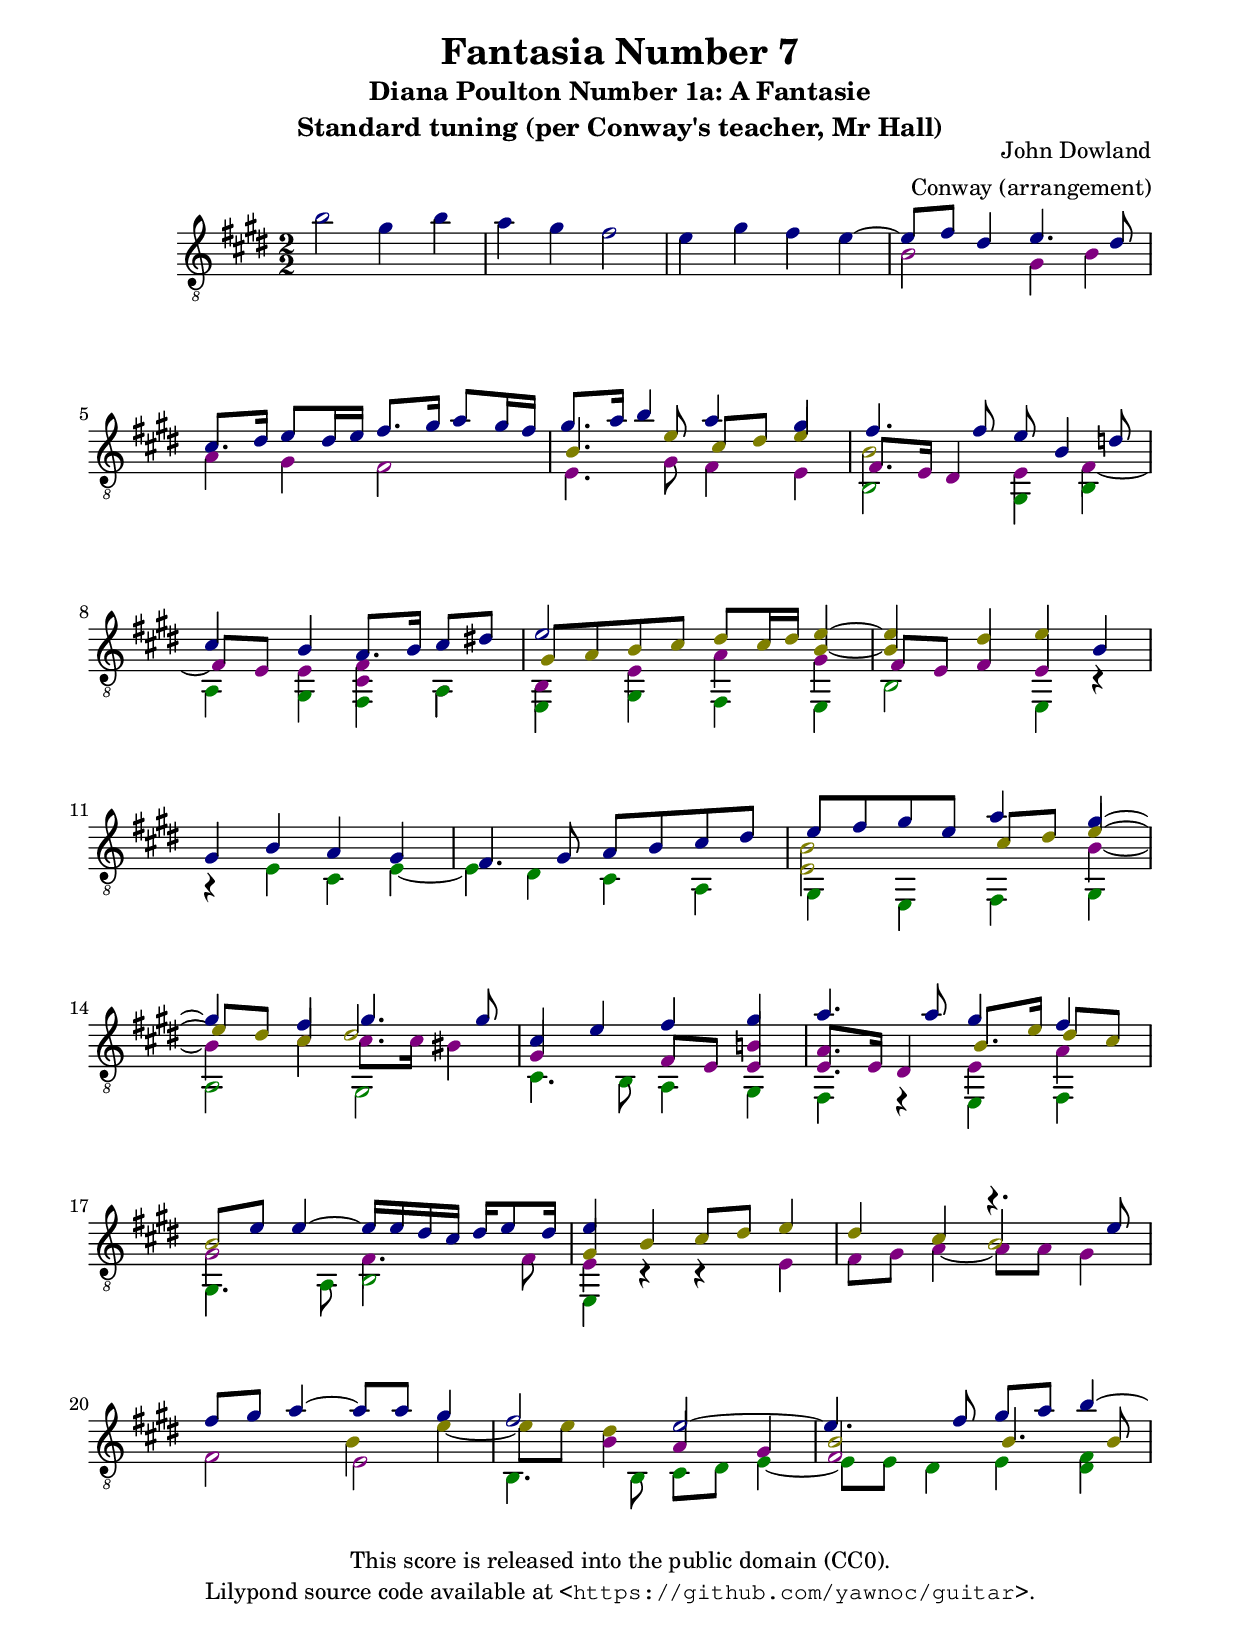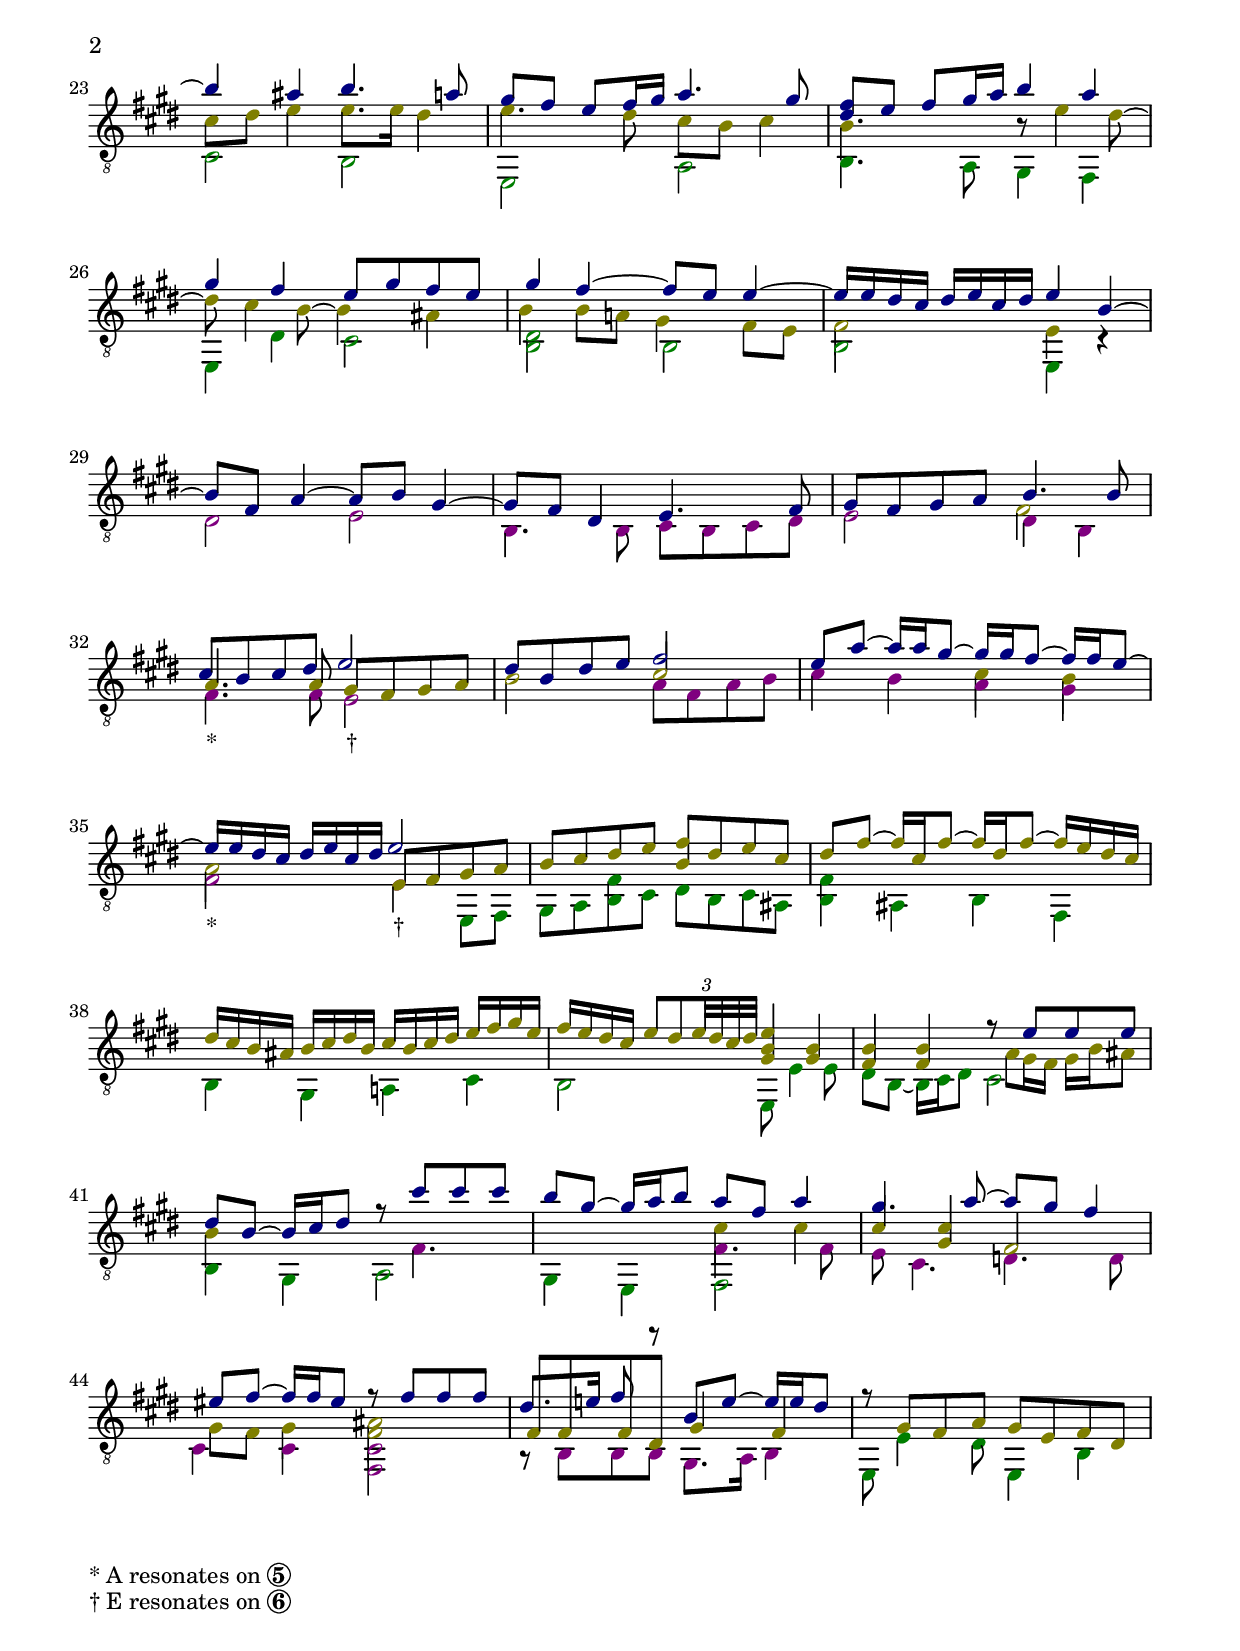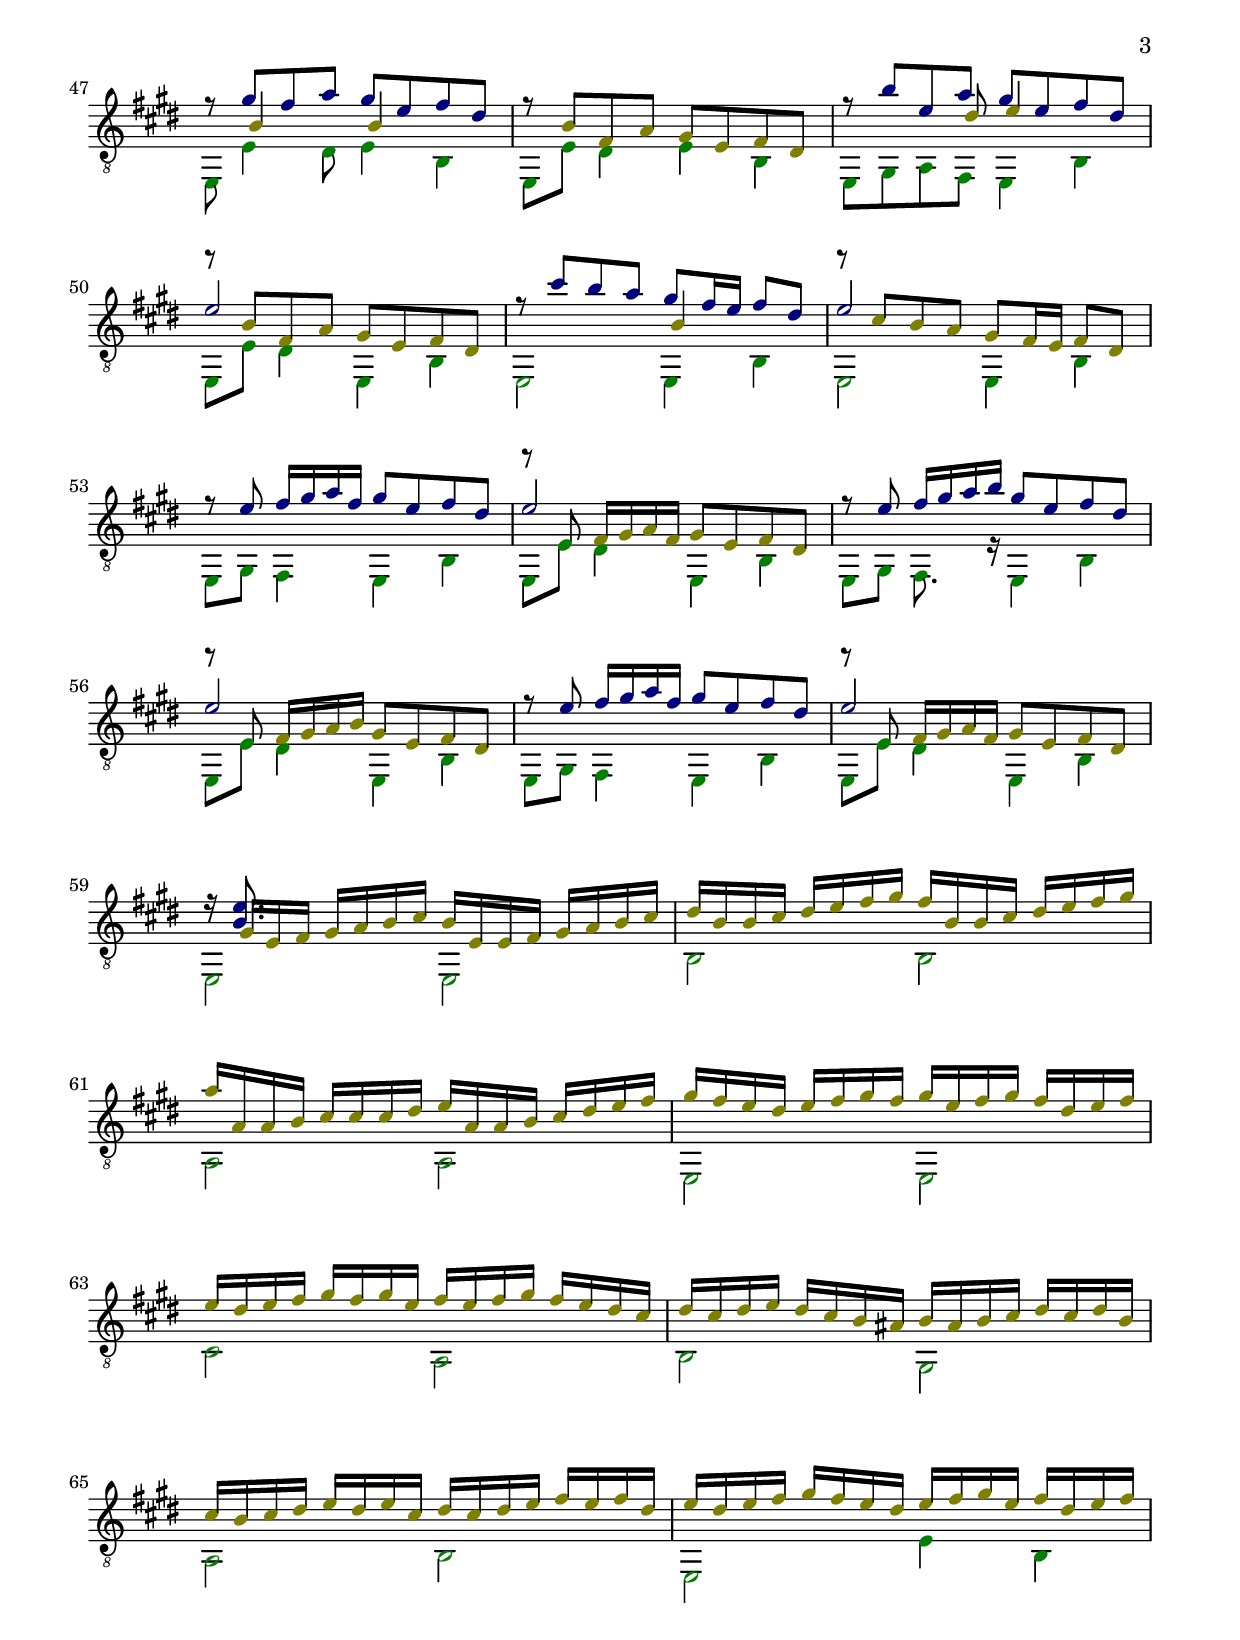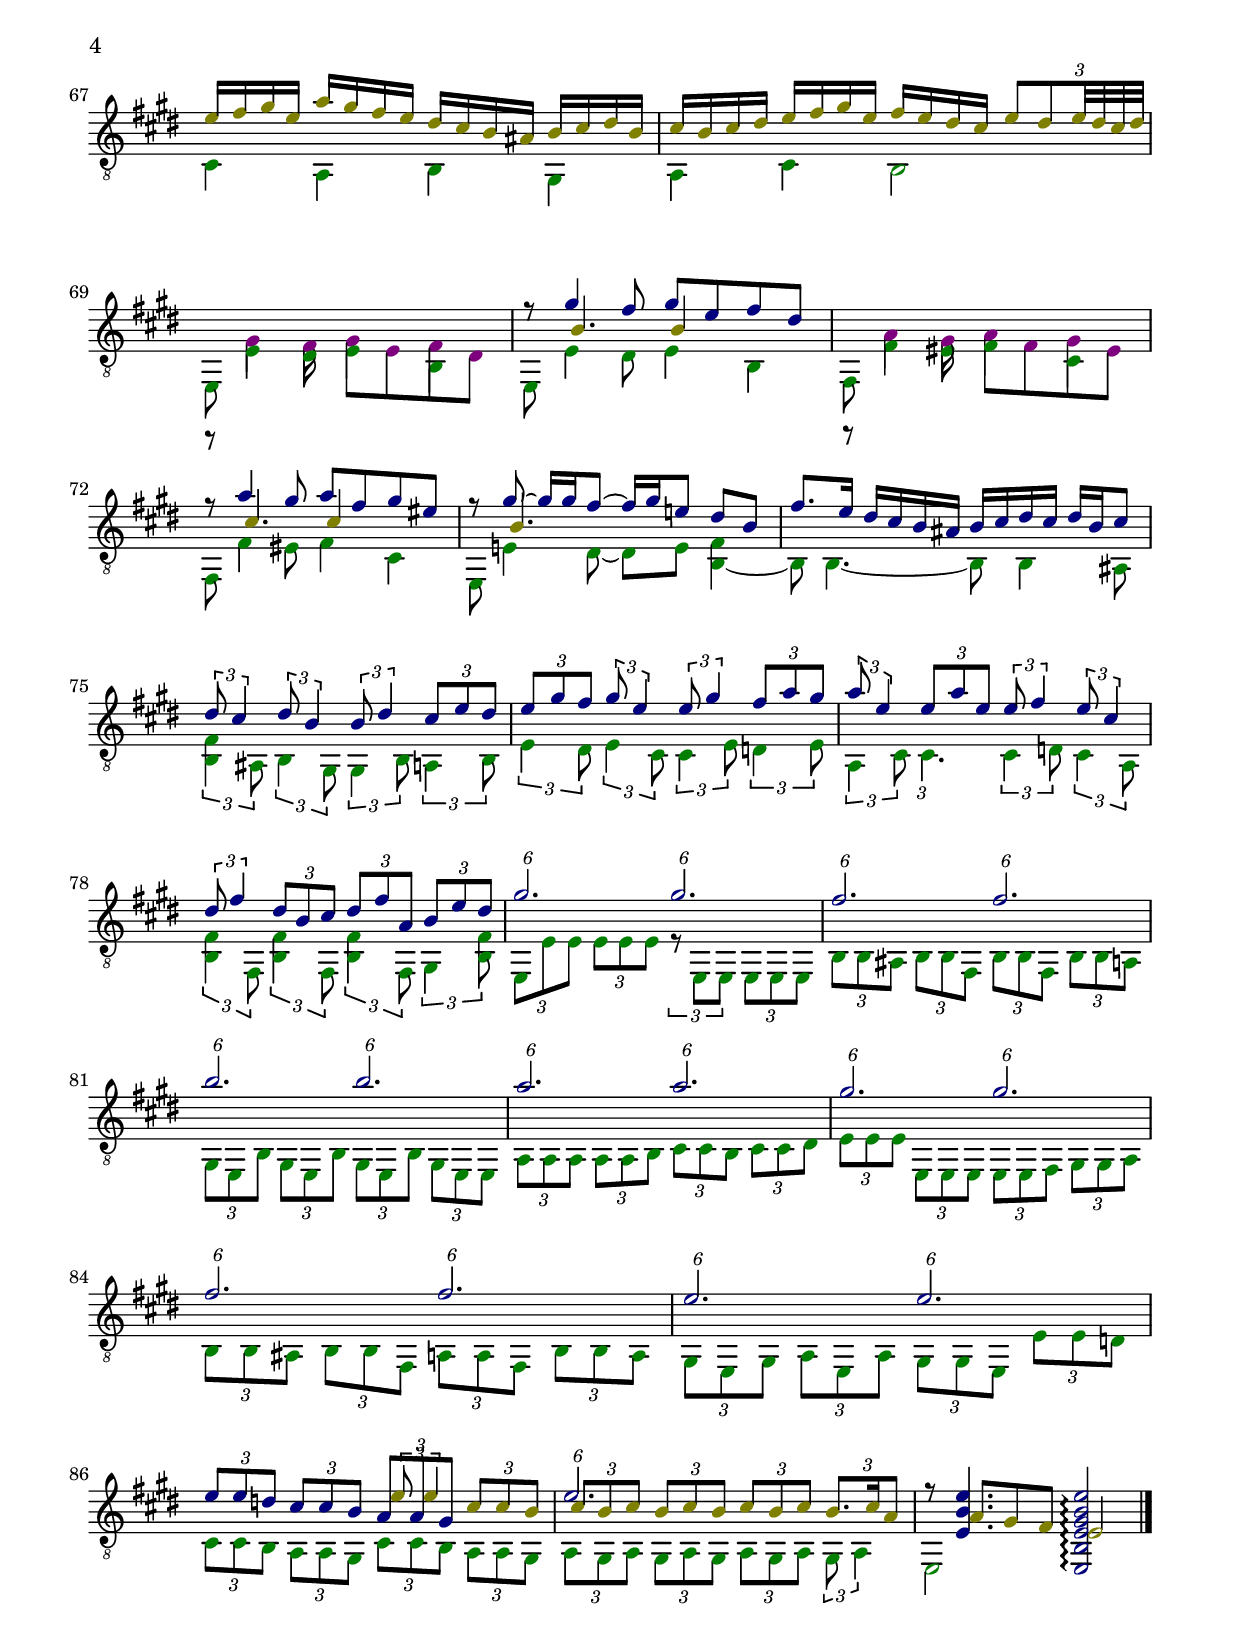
\version "2.18.2"


%%%%%%%%%%%%%%%%%%%%%%%%%%%%%%%%%%%%%%%%%%%%%%%%%%%%%%%%%%%%%%%%
% General
%%%%%%%%%%%%%%%%%%%%%%%%%%%%%%%%%%%%%%%%%%%%%%%%%%%%%%%%%%%%%%%%

\paper {
  top-margin = 1.5\cm
  left-margin = 1.5\cm
  right-margin = 1.5\cm
  bottom-margin = 1.5\cm
  ragged-last-bottom = ##f
  footnote-separator-markup = \markup { \vspace #1.5 }
}

globalSettings = {
  \accidentalStyle modern
  \compressFullBarRests
  \mergeDifferentlyHeadedOn
  \mergeDifferentlyDottedOn
  \numericTimeSignature
  \pointAndClickOff
  \override TextScript.extra-offset = #'(0 . 0.7)
  \override Score.FootnoteItem.annotation-line = ##f
}

origin-url = "https://github.com/yawnoc/guitar"

\header {
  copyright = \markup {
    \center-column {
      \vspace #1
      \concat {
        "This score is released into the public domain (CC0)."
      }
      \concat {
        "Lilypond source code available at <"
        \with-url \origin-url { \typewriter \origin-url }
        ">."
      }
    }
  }
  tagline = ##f
}

triplet = #(define-music-function
  (parser location music) (ly:music?)
  #{
    \tuplet 3/2 { $music }
  #}
)

tripletDuple = #(define-music-function
  (parser location music) (ly:music?)
  #{
    \tuplet 6/4 { $music }
  #}
)

overrideBeamedStemLengths = #(define-scheme-function
  (parser location lengths) (list?)
  #{
    \override Stem.details.beamed-lengths = $lengths
  #}
)
revertBeamedStemLengths = { \revert Stem.details.beamed-lengths }

overrideBeamVerticalPositions = #(define-scheme-function
  (parser location positions) (pair?)
  #{
    \override Beam.positions = $positions
  #}
)

%%%%%%%%%%%%%%%%%%%%%%%%%%%%%%%%%%%%%%%%%%%%%%%%%%%%%%%%%%%%%%%%
% Semantic bar lines
%%%%%%%%%%%%%%%%%%%%%%%%%%%%%%%%%%%%%%%%%%%%%%%%%%%%%%%%%%%%%%%%

barLineGoto = { \bar "||" }
barLineKeyChange = { \bar "||" }
barLineEnd = { \bar "|." }

%%%%%%%%%%%%%%%%%%%%%%%%%%%%%%%%%%%%%%%%%%%%%%%%%%%%%%%%%%%%%%%%
% Guitar notation
%%%%%%%%%%%%%%%%%%%%%%%%%%%%%%%%%%%%%%%%%%%%%%%%%%%%%%%%%%%%%%%%

stringNumbersAbove = { \set stringNumberOrientations = #'(up) }
stringNumbersBelow = { \set stringNumberOrientations = #'(down) }

fingeringAbove = { \set fingeringOrientations = #'(up) }
fingeringBelow = { \set fingeringOrientations = #'(down) }
fingeringAleft = { \set fingeringOrientations = #'(left) }
fingeringAright = { \set fingeringOrientations = #'(right) }

startGraceMusic = {
  <>(
  \override Fingering.font-size = -6
}
stopGraceMusic = {
  \revert Fingering.font-size
  <>)
}

overrideHorizontalShift = #(define-scheme-function
  (parser location distance) (number?)
  #{
    \override NoteColumn.force-hshift = $distance
  #}
)
revertHorizontalShift = { \revert NoteColumn.force-hshift }

barreSpan = #(define-music-function
  (parser location label offsetPair music)
  (string? (pair? (cons 0 0)) ly:music?)
  (let
    (
      (elements (extract-named-music music '(NoteEvent EventChord)))
    )
    (if
      (pair? elements)
      (let
        (
          (first-element (first elements))
          (last-element (last elements))
        )
        (set!
          (ly:music-property first-element 'articulations)
          (cons
            (make-music 'TextSpanEvent 'span-direction -1)
            (ly:music-property first-element 'articulations)
          )
        )
        (set!
          (ly:music-property last-element 'articulations)
          (cons
            (make-music 'TextSpanEvent 'span-direction 1)
            (ly:music-property last-element 'articulations)
          )
        )
      )
    )
  )
  #{
    \once \override TextSpanner.font-shape = #'upright
    \once \override TextSpanner.style = #'line
    \once \override TextSpanner.extra-offset = #offsetPair
    \once \override TextSpanner.bound-details = #`(
      (left
        (text . ,#{ \markup { \raise #-0.7 { #label \hspace #0.7 }} #})
        (Y . 0)
        (padding . -0.8)
        (attach-dir . -2)
      )
      (right
        (text . ,#{ \markup { \draw-line #'(0 . -1.3) } #}) ;; draw hook
        (Y . 0)
        (padding . -0.5)
        (attach-dir . 2)
      )
    )
    \once \override TextSpanner #'after-line-breaking = #(lambda (grob)
      (let*
        (
          (originalGrob (ly:grob-original grob))
          (splitGrobs (ly:spanner-broken-into originalGrob))
        )
        (if
          (and
            (>= (length splitGrobs) 2)
            (not (eq? (car (last-pair splitGrobs)) grob))
          )
          (begin
            (ly:grob-set-nested-property! grob
              '(bound-details right text)
              #{ \markup { \draw-line #'(0 . 0) } #} ;; suppress draw hook
            )
            (ly:grob-set-property! grob
              'extra-offset
              (cons
                (car offsetPair)
                (+ (cdr offsetPair) 0.7) ;; correction for suppressed hook
              )
            )
            (ly:grob-set-nested-property! grob
              '(bound-details right padding)
              #'-3 ;; increase spanner length
            )
          )
        )
      )
    )
    $music
  #}
)

barre = #(define-scheme-function
  (parser location label) (string?)
  #{
    \markup {
      \center-align {
        \hspace #0.7
        $label
      }
    }
  #}
)

nudgeNextBarre = #(define-scheme-function
  (parser location distance) (number?)
  #{
    \once \override TextScript.X-offset = $distance
  #}
)

position = #(define-scheme-function
  (parser location label) (string?)
  #{
    \markup {
      \center-align {
        \hspace #0.5
        $label
      }
    }
  #}
)

#(define-markup-command
  (markupString layout properties stringNumber) (markup?)
  (interpret-markup layout properties
    #{
      \markup \circle { \bold #stringNumber }
    #}
  )
)

#(define-markup-command
  (resonatesOn layout properties note stringNumber) (markup? markup?)
  (interpret-markup layout properties
    #{
      \markup { #note "resonates on" \markupString #stringNumber }
    #}
  )
)

%%%%%%%%%%%%%%%%%%%%%%%%%%%%%%%%%%%%%%%%%%%%%%%%%%%%%%%%%%%%%%%%
% Goto statements
%%%%%%%%%%%%%%%%%%%%%%%%%%%%%%%%%%%%%%%%%%%%%%%%%%%%%%%%%%%%%%%%

overrideGotoVisibility = {
  \once \override Score.RehearsalMark #'break-visibility = #'#(#t #t #f)
}

makeGotoMark = #(define-scheme-function
  (parser location label) (string?)
  #{
    \mark \markup { \small \italic $label }
  #}
)

simultaneousMarkSeparator = {
  \cadenzaOn
    s1073741824 % stupid, but works
  \cadenzaOff
}

coda = {
  \overrideGotoVisibility
  \mark \markup { \musicglyph #"scripts.coda" }
}

fine = {
  \overrideGotoVisibility
  \makeGotoMark Fine
}

dcAlCoda = {
  \overrideGotoVisibility
  \makeGotoMark "D.C. al Coda"
}

dcAlFine = {
  \overrideGotoVisibility
  \makeGotoMark "D.C. al Fine"
}

toCoda = {
  \overrideGotoVisibility
  \makeGotoMark "to Coda"
}



\header {
  title = "Fantasia Number 7"
  subtitle = \markup {
    \center-column {
      "Diana Poulton Number 1a: A Fantasie"
      "Standard tuning (per Conway's teacher, Mr Hall)"
    }
  }
  composer = "John Dowland"
  arranger = "Conway (arrangement)"
}


initialSignatures = {
  \clef "treble_8"
  \key e \major
  \time 2/2
  \set Timing.beamExceptions = #'()
  \set Timing.baseMoment = #(ly:make-moment 1/4)
  \set Timing.beatStructure = #'(1 1 1 1)
  \set Timing.beamExceptions = #'(
    (
      end
        .
      (
        ((1 . 8) . (4 4)) ;; quavers by fours
        ((1 . 12) . (3 3 3 3)) ;; anything shorter by beat
      )
    )
  )
}


highVoiceMusic = {
  
  \override NoteHead.color = #darkblue
  
  % Main theme high
  \barNumberCheck #1
  \relative c'' {
    \stemDown
    b2 gis4 b |
    a gis fis2 |
    e4 gis fis e~ |
    \stemUp
    e8 fis dis4 e4. dis8 |
    cis8. dis16 e8 dis16 e fis8. gis16 a8 gis16 fis |
    gis8. a16 b4 a gis |
    \once \overrideHorizontalShift #0.3 fis4. fis8 e8 b4 d8 |
    cis4 b a8. b16 cis8 dis |
    e2 s2 |
    s2 s4
  }
  
  % Main theme low
  \barNumberCheck #10
  \relative c' {
    b4 |
    gis b a gis |
    fis4. gis8 a b cis dis |
    e fis gis e a4 gis~ |
    gis
      \shiftOn
        \once \overrideHorizontalShift #0
        fis
      \shiftOff
      \once \overrideHorizontalShift #0.45 gis4. gis8 |
    cis,4 e fis gis |
    a4. a8 gis4 fis |
    b,8 e e4~ e16 e dis cis dis16 e8 dis16 |
    e4
  }
  
  % Tee-tee taa high
  \barNumberCheck #18
  \relative c'' {
    s4 s2 |
    s2 c4.\rest e,8 |
    fis8 gis a4~ a8 a gis4 |
    fis2 e2~ |
    \once \overrideHorizontalShift #-0.25 e4. fis8 gis8 a b4~ |
    b ais b4. a8 |
    gis8 fis e8 fis16 gis a4. gis8 |
    <fis dis>8 e fis8 gis16 a b4 a |
    gis fis e8 gis fis e |
    gis4 fis~ fis8 e e4~ |
    e16 e dis cis dis e cis dis e4
  }
  
  % Tee-tee taa low
  \barNumberCheck #28
  \relative c' {
    b4~ |
    b8 fis a4~ a8 b gis4~ |
    gis8 fis dis4 e4. fis8 |
    gis fis gis a b4. b8 |
    \shiftOn
    \overrideHorizontalShift #-0.45 cis b cis dis e2 |
    \revertHorizontalShift
    dis8 b dis e \once \overrideHorizontalShift #0 fis2 |
    \shiftOff
    e8 a~ a16 a gis8~ gis16 gis fis8~ fis16 fis e8~ |
    e16 e dis cis dis e cis dis
      \shiftOn
        \once \overrideHorizontalShift #-0.3 e2 |
      \shiftOff
  }
  
  % Ascending scale
  \barNumberCheck #36
  {
    s1 * 3 |
    s2
  }
  
  % Tee-tee-tee
  \barNumberCheck #39
  \relative c' {
    s2 |
    s2 r8 e e e |
    dis b~ b16 cis dis8 r8 cis' cis cis |
    b8 gis~ gis16 a b8 a8 fis a4 |
    gis4. a8~ a gis fis4 |
    eis8 fis~ fis16 fis eis8 r8 fis fis fis |
    dis8. e16 fis8 r b,8 e~ e16 e dis8 |
  }
  
  % Majestic theme
  \barNumberCheck #46
  \relative c'' {
    s1 |
    r8 gis fis a gis e fis dis |
    s1 |
    r8 b' e, a gis e fis dis |
    e2 s2 |
    r8 cis' b a gis8 fis16 e fis8 dis |
    e2 s2 |
    r8 e fis16 gis a fis gis8 e fis dis |
    e2 s2 |
    r8 e fis16 gis a b gis8 e fis dis |
    e2 s2 |
    r8 e fis16 gis a fis gis8 e fis dis |
    e2 s2 |
  }
  
  % Scale runs
  \barNumberCheck #59
  \relative c' {
    r16 <e b>8. s4 s2 |
    s1 * 9 |
  }
  
  % Majestic interlude
  \barNumberCheck #69
  \relative c'' {
    s1 |
    r8 gis4 fis8 gis e fis dis |
    s1 |
    r8 a'4 gis8 a fis gis eis |
    r8 gis~ gis16 gis fis8~ fis16 gis e8 dis b |
    fis'8. e16 dis cis b ais
      b16 cis dis cis dis b cis8 |
  }
  
  % Triple runs
  \barNumberCheck #75
  \relative c' {
    \triplet { dis8 cis4 } \triplet { dis8 b4 }
      \triplet { b8 dis4 } \triplet { cis8 e dis } |
    \triplet { e8 gis fis } \triplet { gis8 e4 }
      \triplet { e8 gis4 } \triplet { fis8 a gis } |
    \triplet { a8 e4 } \triplet { e8 a e }
      \triplet { e8 fis4 } \triplet { e8 cis4 } |
    \triplet { dis8 fis4 } \triplet { dis8 b cis }
      \triplet { dis8 fis a, } \triplet { b e dis } |
    \tripletDuple { gis2. } \tripletDuple { gis } |
    \tripletDuple { fis } \tripletDuple { fis } |
    \tripletDuple { b } \tripletDuple { b } |
    \tripletDuple { a } \tripletDuple { a } |
    \tripletDuple { gis } \tripletDuple { gis } |
    \tripletDuple { fis } \tripletDuple { fis } |
    \tripletDuple { e } \tripletDuple { e } |
    \triplet { e8 e d } \triplet { cis cis b }
      \triplet { a a gis } s4 |
    \tripletDuple { e'2. } s2 |
  }
  
  % Finishing chords
  \barNumberCheck #88
  \relative c {
    r8 <e b' e>4.
      <e, b' e gis b e>2 \arpeggio
      \barLineEnd
  }
  
}


lowVoiceMusic = {
  
  \override NoteHead.color = #darkgreen
  
  % Main theme high
  \barNumberCheck #1
  \relative c {
    s1 * 6 |
    b2 gis4 b |
    a gis fis a |
    e gis fis e |
    b'2 e,4
  }
  
  % Main theme low
  \barNumberCheck #10
  \relative c {
    r4 |
    r4 e cis e~ |
    e dis cis a |
    gis e fis gis |
    a2 gis |
    cis4. b8 a4 gis |
    fis r e fis |
    \shiftOn
    \overrideHorizontalShift #0
      gis4.
    \shiftOff
      a8 b2 |
    e,4
  }
  
  % Tee-tee taa high
  \barNumberCheck #18
  \relative c {
    s4 s4 s4 |
    s1 * 2 |
    b4. b8 cis8 dis e4~ |
    \once \overrideHorizontalShift #1 e8 e dis4 e4 <dis fis> |
    cis2 b |
    e, a |
    b4. a8 gis4 fis |
    e dis' cis2 |
    <b dis> b |
    b e,4
  }
  
  % Tee-tee taa low
  \barNumberCheck #28
  \relative c {
    r4 |
    s1 * 6 |
    s2
  }
  
  % Ascending scale
  \barNumberCheck #35
  \relative c, {
    s4 e8 fis |
    gis a <b fis'> cis dis b cis ais |
    <b fis'>4 ais b fis |
    b gis a cis |
    b2
  }
  
  % Tee-tee-tee
  \barNumberCheck #39
  \relative c, {
    e8 e'4 e8 |
    dis8 b~ b16 cis dis8 cis2 |
    b4 gis a2 |
    gis4 e fis2 |
    s1 * 3 |
  }
  
  % Majestic theme
  \barNumberCheck #46
  \relative c, {
    e8 e'4 dis8 e,4 b' |
    e,8 e'4 dis8 e4 b |
    e,8 e' dis4 e b |
    e,8 gis a fis e4 b' |
    e,8 e' dis4 e, b' |
    e,2 e4 b' |
    e,2 e4 b' |
    e,8 gis fis4 e b' |
    e,8 e' dis4 e, b' |
    e,8[ gis] fis8. r16 e4 b' |
    e,8 e' dis4 e, b' |
    e,8 gis fis4 e b' |
    e,8 e' dis4 e, b' |
  }
  
  % Scale runs
  \barNumberCheck #59
  \relative c, {
    e2 e |
    b' b |
    a a |
    e e |
    cis' a |
    b gis |
    a b |
    e, e'4 b |
    cis a b gis |
    a cis b2 |
  }
  
  % Majestic interlude
  \barNumberCheck #69
  \relative c, {
    e8 e'4 dis8 e4 b |
    e,8 e'4 dis8 e4 b |
    fis8 fis'4 eis8 fis4 cis |
    fis,8 fis'4 eis8 fis4 cis |
    e,8 e'4 dis8~ dis e <b~ fis'>4 |
    b8 b4.~ b8 b4 ais8 |
  }
  
  % Triple runs
  \barNumberCheck #75
  \relative c {
    \triplet { <b fis'>4 ais8 } \triplet { b4 gis8 }
      \triplet { gis4 b8 } \triplet { a4 b8 } |
    \triplet { e4 dis8 } \triplet { e4 cis8 }
      \triplet { cis4 e8 } \triplet { d4 e8 } |
    \triplet { a,4 cis8 } \triplet { cis4. }
      \triplet { cis4 d8 } \triplet { cis4 a8 } |
    \triplet { <b fis'>4 fis8 } \triplet { <b fis'>4 fis8 }
      \triplet { <b fis'>4 fis8 } \triplet { gis4 <b fis'>8 } |
    \triplet { e,8 e' e } \triplet { e e e }
      \triplet { r e, e } \triplet { e e e } |
    \triplet { b' b ais } \triplet { b b fis }
      \triplet { b b fis } \triplet { b b a } |
    \triplet { gis e b' } \triplet { gis e b' }
      \triplet { gis e b' } \triplet { gis e e } |
    \triplet { a a a } \triplet { a a b }
      \triplet { cis cis b } \triplet { cis cis dis } |
    \triplet { e e e } \triplet { e, e e }
      \triplet { e e fis } \triplet { gis gis a } |
    \triplet { b b ais } \triplet { b b fis }
      \triplet { a a fis } \triplet { b b a } |
    \triplet { gis e gis } \triplet { a e a }
      \triplet { gis gis e } \triplet { e' e d } |
    \triplet { cis cis b } \triplet { a a gis }
      \triplet { cis cis b } \triplet { a a gis } |
    \triplet { a gis a } \triplet { gis a gis }
      \triplet { a gis a } \triplet { gis8 a4 } |
  }
  
  % Finishing chords
  \barNumberCheck #88
  \relative c, {
    e2 s2 |
  }
  
}


upperMiddleVoiceMusic = {
  
  \override NoteHead.color = #darkyellow
  
  % Main theme high
  \barNumberCheck #1
  \relative c' {
    s1 * 5 |
    \once \overrideHorizontalShift #0.4 b4. e8
      cis8 dis
      \once \overrideHorizontalShift #0 e4 |
    \stemDown
    \once \overrideHorizontalShift #0 b2 s2 |
    \stemUp
    s1 |
    gis8 a b cis dis8 cis16 \shiftOff dis <e~ b_~>4 |
    <e b> dis e
    \shiftOn
  }
  
  % Main theme low
  \barNumberCheck #10
  \relative c' {
    s4 |
    s1 * 2 |
    \stemDown
    <b e,>2
    \stemUp
      cis8 dis \once \overrideHorizontalShift #0 e4~ |
    e8 dis
      \shiftOff cis4 \shiftOn
      \once \overrideHorizontalShift #-0.75 dis2 |
    s1 |
    s2 \stemUp b8. e16 dis8 cis |
      \shiftOff
      \stemDown
        \once \hide Stem b2
      \stemUp
      \shiftOn
      s2 |
    \once \overrideHorizontalShift #0 gis4
  }
  
  % Tee-tee taa high
  \barNumberCheck #18
  \relative c' {
    b4 cis8 dis e4 |
    dis4 cis b2 |
    \stemDown
    s2 b4 e_~ |
    \once \overrideHorizontalShift #0.9 e8 e
      \once \overrideHorizontalShift #0 dis4 s2 |
    \once \overrideHorizontalShift #0
    \once \hide Stem
      b2
    \stemUp
      b4. b8 |
    \stemDown
    \overrideHorizontalShift #0
    cis8 dis e4 e8. e16 dis4 |
    e4. dis8 cis8 b cis4 |
    b4. s8 b8\rest e4 dis8~ |
    dis8 cis4 b8~
    \revertHorizontalShift
      b4 ais |
    b4 b8 a gis4 fis8 e |
    \overrideHorizontalShift #0
    fis2 e4
    \revertHorizontalShift
    \stemUp
  }
  
  % Tee-tee taa low
  \barNumberCheck #28
  \relative c {
    s4 |
    s1 * 2 |
    s2 \stemDown fis2 \stemUp |
    \shiftOff
    \footnote "*" #'(0 . -4) \markup { "*" \resonatesOn A 5 }
    a4. a8 gis fis gis a |
    \stemDown b2 \stemUp cis |
    \shiftOn
    s2
      \stemDown
      \overrideHorizontalShift #0
      cis4 b |
    \footnote "*" #'(0 . -4) \markup { }
    a2
      \stemUp
      \revertHorizontalShift
  }
  
  % Ascending scale
  \barNumberCheck #35
  \relative c {
    \shiftOff
    e8 fis gis a |
    b cis dis e <fis b,> dis e cis |
    dis fis~ fis16 cis fis8~ fis16 dis fis8~ fis16 e dis cis |
    dis cis b ais b cis dis b cis b cis dis e fis gis e |
    fis e dis cis \triplet { e8 dis e32 dis cis dis } <e b gis>4
    \shiftOn
  }
  
  % Tee-tee-tee
  \barNumberCheck #39
  \relative c' {
    <b gis>4 |
    <b fis> <b fis>
      \stemDown
      \once \overrideHorizontalShift #1.3
      a8 gis16 fis gis16 b ais8 |
    \once \overrideHorizontalShift #0 b4 s4 s2 |
    s2
      \shiftOnn
      \overrideHorizontalShift #0 cis4
      \shiftOn
      \overrideHorizontalShift #0 cis |
      \stemUp
    cis <cis gis> fis,2 |
    \shiftOff
    \stemDown
    gis8 fis gis4 <ais fis>2 |
    \stemUp
    \shiftOn
      \revertHorizontalShift
    fis8 fis fis dis gis4 fis |
  }
  
  % Majestic theme
  \barNumberCheck #46
  \relative c' {
    r8 gis fis a gis e fis dis |
    s8 b'4 s8 b4 s4 |
    r8 b8 fis a gis e fis dis |
    s4. dis'8 e4 s4 |
    r8 b8 fis a gis e fis dis |
    s2 b'4 s4 |
    r8 cis b a gis8 fis16 e fis8 dis |
    s1 |
    r8 e fis16 gis a fis gis8 e fis dis |
    s1 |
    r8 e fis16 gis a b gis8 e fis dis |
    s1 |
    r8 e fis16 gis a fis gis8 e fis dis |
  }
  
  % Scale runs
  \barNumberCheck #59
  \relative c' {
    s16 gis e fis gis a b cis
      b e, e fis gis a b cis |
    dis b b cis dis e fis gis
      fis b, b cis dis e fis gis |
    a a, a b cis cis cis dis
      e a, a b cis dis e fis |
    gis fis e dis e fis gis fis
      gis e fis gis fis dis e fis |
    e dis e fis gis fis gis e
      fis e fis gis fis e dis cis |
    dis cis dis e dis cis b ais
      b ais b cis dis cis dis b |
    cis b cis dis e dis e cis
      dis cis dis e fis e fis dis |
    e dis e fis gis fis e dis
      e fis gis e
      fis dis e fis |
    e fis gis e
      a gis fis e
      dis cis b ais
      b cis dis b |
    cis b cis dis
      e fis gis e
      fis e dis cis
      \triplet { e8 dis e32 dis cis dis } |
  }
  
  % Majestic interlude
  \barNumberCheck #69
  \relative c' {
    s1 |
    s8 b4. b4 s4 |
    s1 |
    s8 cis4. cis4 s4 |
    s8 b4. s2 |
    s1 |
  }
  
  % Triple runs
  \barNumberCheck #75
  \relative c' {
    s1 * 11 |
    s2 \triplet { e8 e4 } \triplet { cis8 cis b } |
    \triplet { cis b cis } \triplet { b cis b }
      \triplet { cis b cis } \triplet { b8. cis16 a8 } |
  }
  
  % Finishing chords
  \barNumberCheck #88
  \relative c' {
    s8 a gis fis e2 |
  }
  
}


lowerMiddleVoiceMusic = {
  
  \override NoteHead.color = #darkmagenta
  
  % Main theme high
  \barNumberCheck #1
  \relative c' {
    s1 * 3 |
    \shiftOff
    b2 gis4 b |
    a gis fis2 |
    \once \overrideHorizontalShift #0.3 e4. gis8 fis4 e |
    \shiftOn
    \stemUp
    \overrideBeamedStemLengths #'(3)
    fis8. e16 dis4 \stemDown
    \revertBeamedStemLengths
      \overrideHorizontalShift #0 e4 fis~ |
      \revertHorizontalShift
    \stemUp
    fis8 e \stemDown
      \overrideHorizontalShift #0 e4 <cis fis>4 a |
    b e a gis |
      \revertHorizontalShift
    \stemUp
    fis8 e
      \overrideHorizontalShift #0 fis4 e
      \revertHorizontalShift
    \stemDown
  }
  
  % Main theme low
  \barNumberCheck #10
  \relative c {
    s4 |
    s1 * 2 |
    s2 s4 \overrideHorizontalShift #0 b'4~ |
    b \revertHorizontalShift
      \shiftOff cis \shiftOn
      \overrideBeamedStemLengths #'(3)
      \once \overrideHorizontalShift #0.3
        cis8. cis16
      \revertBeamedStemLengths
      bis4 |
    \stemUp
    \once \overrideHorizontalShift #0 gis4 s4
      \once \overrideHorizontalShift #0 fis8 e
      \once \overrideHorizontalShift #0 <e b'>4 |
    \once \overrideHorizontalShift #0 <e a>8. e16 dis4
      \stemDown
      \overrideHorizontalShift #0 e4 a |
      \revertHorizontalShift
    \shiftOnn
    \overrideHorizontalShift #0
      gis2
    \shiftOn
      fis4. fis8 |
    \once \overrideHorizontalShift #0 e4
  }
  
  % Tee-tee taa high
  \barNumberCheck #18
  \relative c {
    \shiftOff
    r4 r e |
    fis8 gis a4~ a8 a gis4 |
    fis2 e |
    \shiftOn
    \stemUp
    s4
      \once \overrideHorizontalShift #0
      \once \hide Stem
        b'
      a gis |
    \once \overrideHorizontalShift #0 fis2 s2 |
    \stemDown
    s1 * 5 |
    s2 s4
  }
  
  % Tee-tee taa low
  \barNumberCheck #28
  \relative c {
    s4 |
    \shiftOff
    dis2 e |
    b4. b8 cis b cis dis |
    e2 dis4 b |
    fis'4. fis8
      \footnote "†" #'(0 . -2.5) \markup { "†" \resonatesOn E 6 }
      e2 |
    s2 a8 fis a b |
    cis4 b a gis |
    fis2
      \footnote "†" #'(0 . -2.5) \markup { }
      e4
    \shiftOn
  }
  
  % Ascending scale
  \barNumberCheck #35
  {
    s4 |
    s1 * 3 |
    s2
  }
  
  % Tee-tee-tee
  \barNumberCheck #39
  \relative c {
    s2 |
    s1 |
    s2 s8 fis4. |
    s2 \once \overrideHorizontalShift #0 fis4. fis8 |
    e8 cis4. d4. d8 |
    \once \overrideHorizontalShift #-1.3 cis4 cis <cis fis,>2 |
    r8 b b b gis8. a16 b4 |
  }
  
  % Majestic theme
  \barNumberCheck #46
  {
    s1 * 13 |
  }
  
  % Scale runs
  \barNumberCheck #59
  {
    s1 * 10 |
  }
  
  % Majestic interlude
  \barNumberCheck #69
  \relative c' {
    r8 gis4 fis8 gis e fis dis |
    s1 |
    r8 a'4 gis8 a fis gis eis |
    s1 * 3 |
  }
  
}


allMusic = {
  \new Staff \with {
    midiInstrument = #"acoustic guitar (nylon)"
  }
  \globalSettings
  \initialSignatures
  <<
    << \highVoiceMusic >>
      \\
    << \lowVoiceMusic >>
      \\
    << \upperMiddleVoiceMusic >>
      \\
    << \lowerMiddleVoiceMusic >>
  >>
}


\score {
  \allMusic
}

\score {
  \allMusic
  \midi { }
}
